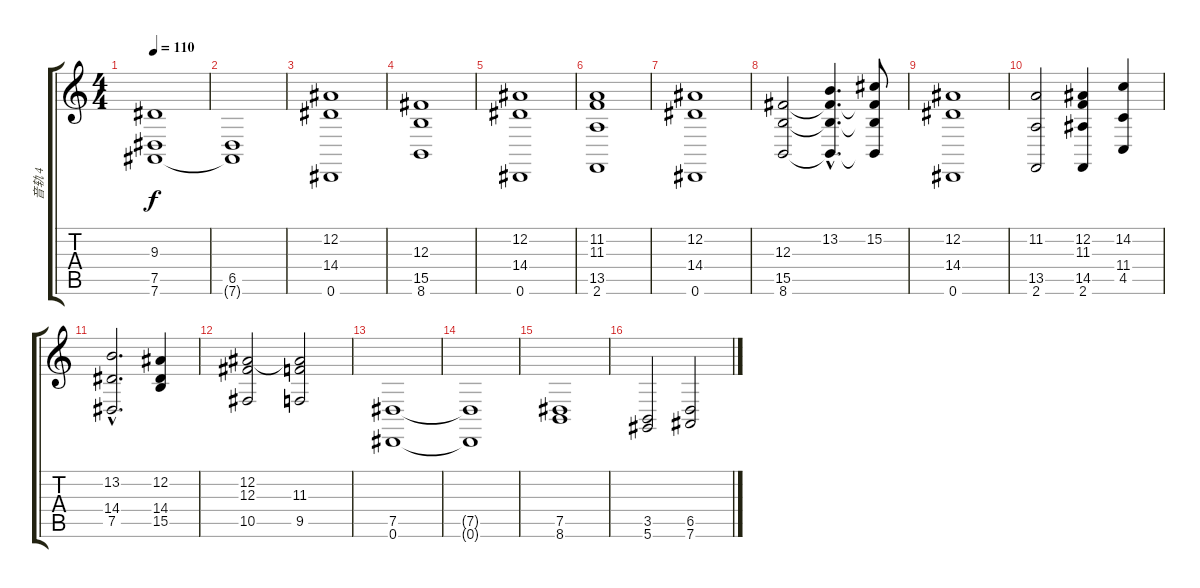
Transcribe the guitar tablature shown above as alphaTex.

\track ("音轨 4" "音轨 4") {instrument stringensemble1}
\staff {score tabs}
\tuning (Eb4 Bb3 Gb3 Db3 Ab2 Eb2) {hide}
\ts (4 4)
\tempo 110
\clef g2
\ks c
(9.3 7.5 7.6).1{dy f} |
(6.5 7.6{t}).1 |
(12.2 14.4 0.6).1 |
(12.3 15.5 8.6).1 |
(12.2 14.4 0.6).1 |
(11.2 11.3 13.5 2.6).1 |
(12.2 14.4 0.6).1 |
(12.3 15.5 8.6).2 (13.2{hac} 12.3{hac t} 15.5{hac t} 8.6{hac t}).4{d} (15.2 12.3{t} 15.5{t} 8.6{t}).8 |
(12.2 14.4 0.6).1 |
(11.2 13.5 2.6).2 (12.2 11.3 14.5 2.6).4 (14.2 11.4 4.5).4 |
(13.2{hac} 14.4{hac} 7.5{hac}).2{d} (12.2 14.4 15.5).4 |
(12.2 12.3 10.5).2 (12.2{t} 11.3 9.5).2 |
(7.5 0.6).1 |
(7.5{t} 0.6{t}).1 |
(7.5 8.6).1 |
(3.5 5.6).2 (6.5 7.6).2
